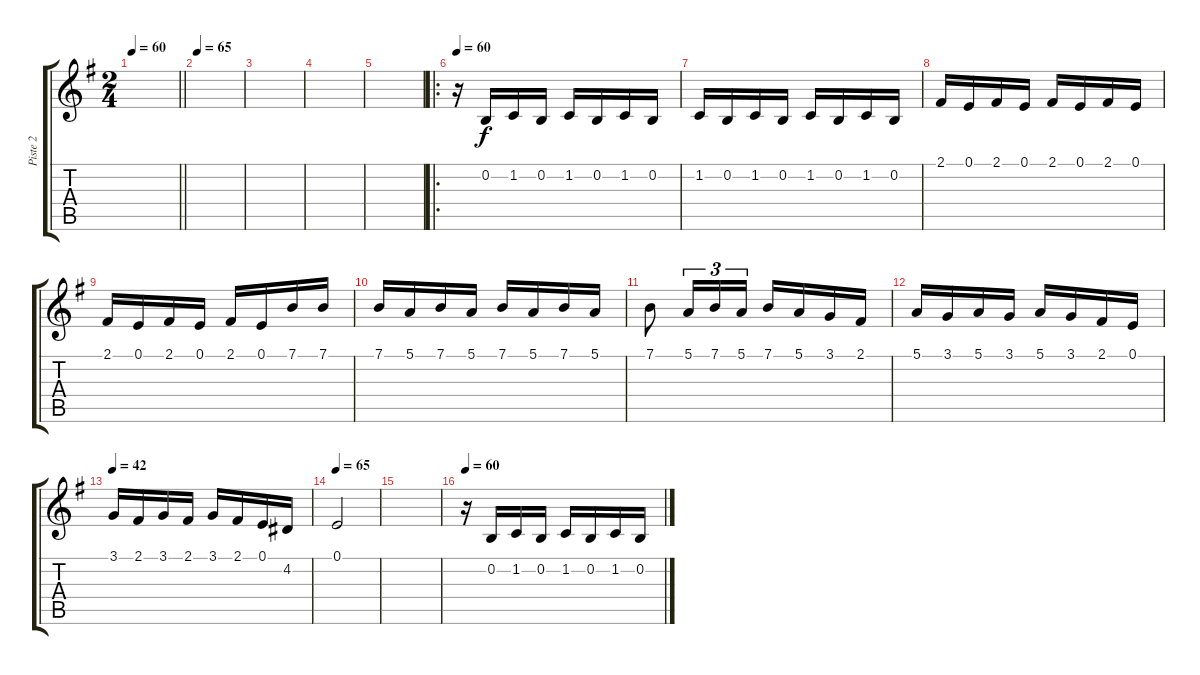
\track ("Piste 2" "Piste 2") {instrument tangoaccordion}
\staff {score tabs}
\tuning (E4 B3 G3 D3 A2 E2) {hide}
\ts (2 4)
\tempo 60
\clef g2
\barLineRight lightlight
\ks eminor
|
\tempo 65
|
|
|
|
\ro
\tempo 60
r.16 0.2.16 1.2.16 0.2.16 1.2.16 0.2.16 1.2.16 0.2.16 |
1.2.16 0.2.16 1.2.16 0.2.16 1.2.16 0.2.16 1.2.16 0.2.16 |
2.1.16 0.1.16 2.1.16 0.1.16 2.1.16 0.1.16 2.1.16 0.1.16 |
2.1.16 0.1.16 2.1.16 0.1.16 2.1.16 0.1.16 7.1.16 7.1.16 |
7.1.16 5.1.16 7.1.16 5.1.16 7.1.16 5.1.16 7.1.16 5.1.16 |
7.1.8 5.1.16{tu (3 2)} 7.1.16{tu (3 2)} 5.1.16{tu (3 2)} 7.1.16 5.1.16 3.1.16 2.1.16 |
5.1.16 3.1.16 5.1.16 3.1.16 5.1.16 3.1.16 2.1.16 0.1.16 |
\tempo 42
3.1.16 2.1.16 3.1.16 2.1.16 3.1.16 2.1.16 0.1.16 4.2.16 |
\tempo 65
0.1.2 |
|
\tempo 60
r.16 0.2.16 1.2.16 0.2.16 1.2.16 0.2.16 1.2.16 0.2.16
